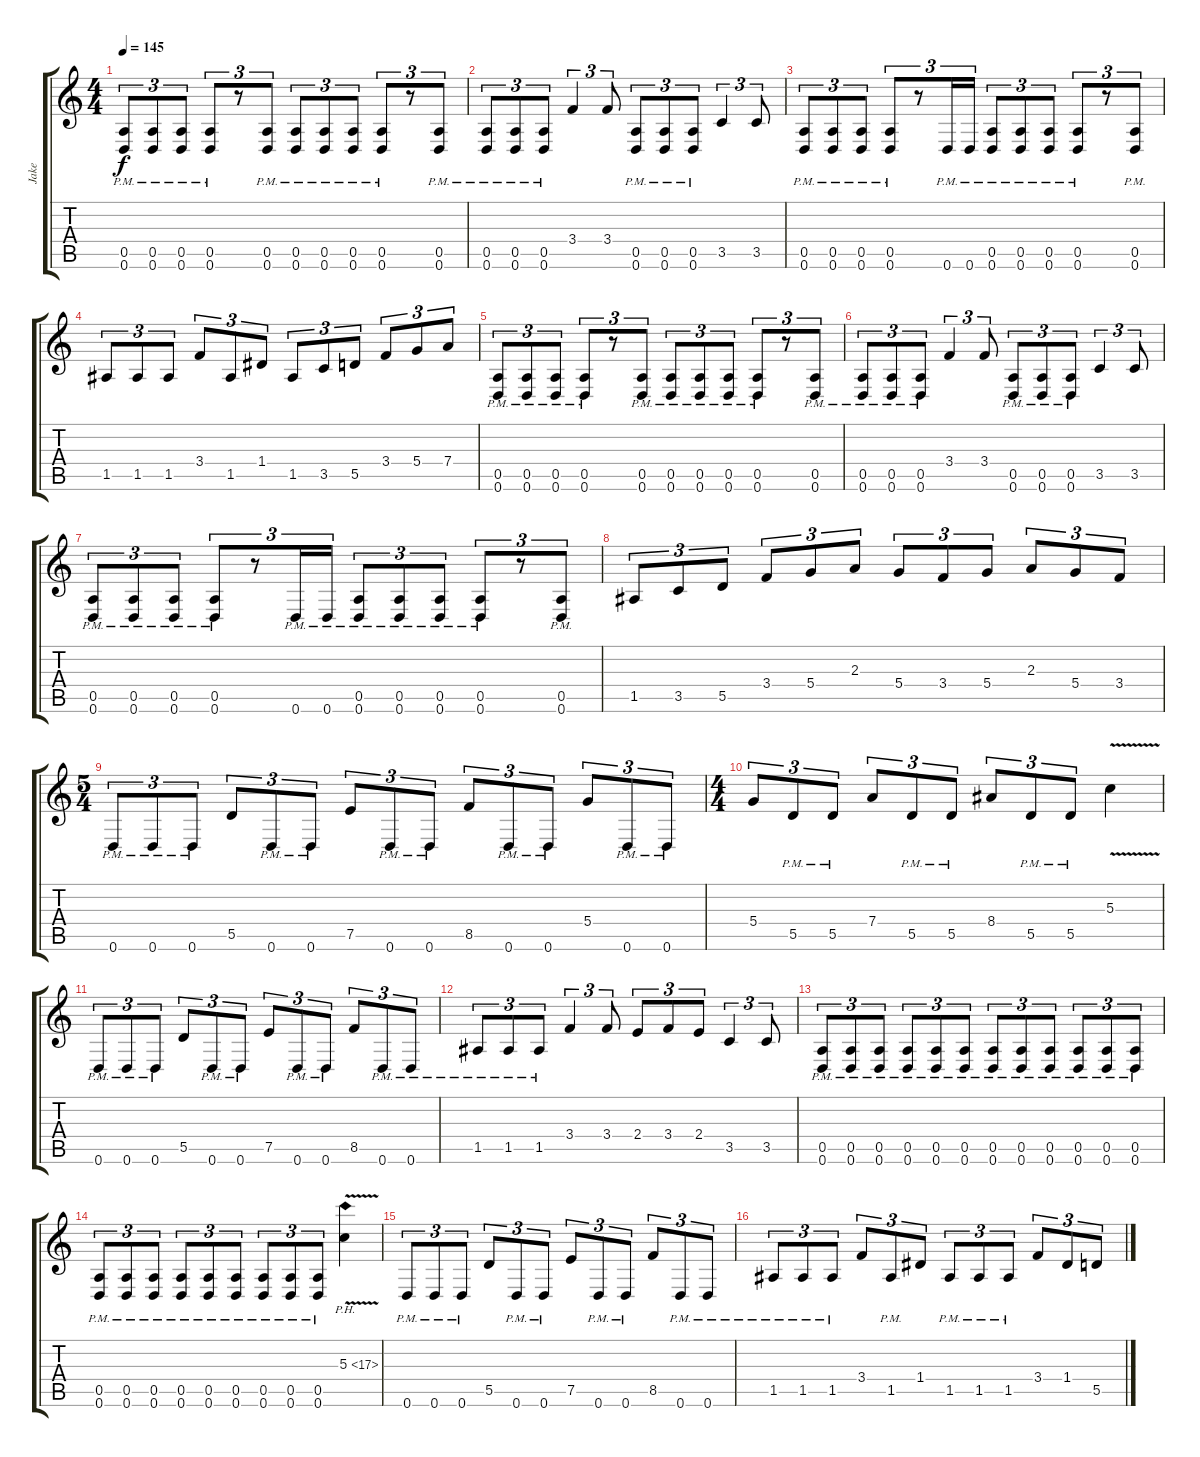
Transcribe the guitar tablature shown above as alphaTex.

\track ("Jake" "Jake") {instrument distortionguitar}
\staff {score tabs}
\tuning (E4 B3 G3 D3 A2 D2) {hide}
\ts (4 4)
\tempo 145
\clef g2
\ks c
(0.5{pm} 0.6{pm}).8{tu (3 2) dy f} (0.5{pm} 0.6{pm}).8{tu (3 2)} (0.5{pm} 0.6{pm}).8{tu (3 2)} (0.5{pm} 0.6{pm}).8{tu (3 2)} r.8{tu (3 2)} (0.5{pm} 0.6{pm}).8{tu (3 2)} (0.5{pm} 0.6{pm}).8{tu (3 2)} (0.5{pm} 0.6{pm}).8{tu (3 2)} (0.5{pm} 0.6{pm}).8{tu (3 2)} (0.5{pm} 0.6{pm}).8{tu (3 2)} r.8{tu (3 2)} (0.5{pm} 0.6{pm}).8{tu (3 2)} |
(0.5{pm} 0.6{pm}).8{tu (3 2)} (0.5{pm} 0.6{pm}).8{tu (3 2)} (0.5{pm} 0.6{pm}).8{tu (3 2)} 3.4.4{tu (3 2)} 3.4.8{tu (3 2)} (0.5{pm} 0.6{pm}).8{tu (3 2)} (0.5{pm} 0.6{pm}).8{tu (3 2)} (0.5{pm} 0.6{pm}).8{tu (3 2)} 3.5.4{tu (3 2)} 3.5.8{tu (3 2)} |
(0.5{pm} 0.6{pm}).8{tu (3 2)} (0.5{pm} 0.6{pm}).8{tu (3 2)} (0.5{pm} 0.6{pm}).8{tu (3 2)} (0.5{pm} 0.6{pm}).8{tu (3 2)} r.8{tu (3 2)} 0.6{pm}.16{tu (3 2)} 0.6{pm}.16{tu (3 2)} (0.5{pm} 0.6{pm}).8{tu (3 2)} (0.5{pm} 0.6{pm}).8{tu (3 2)} (0.5{pm} 0.6{pm}).8{tu (3 2)} (0.5{pm} 0.6{pm}).8{tu (3 2)} r.8{tu (3 2)} (0.5{pm} 0.6{pm}).8{tu (3 2)} |
1.5.8{tu (3 2)} 1.5.8{tu (3 2)} 1.5.8{tu (3 2)} 3.4.8{tu (3 2)} 1.5.8{tu (3 2)} 1.4.8{tu (3 2)} 1.5.8{tu (3 2)} 3.5.8{tu (3 2)} 5.5.8{tu (3 2)} 3.4.8{tu (3 2)} 5.4.8{tu (3 2)} 7.4.8{tu (3 2)} |
(0.5{pm} 0.6{pm}).8{tu (3 2)} (0.5{pm} 0.6{pm}).8{tu (3 2)} (0.5{pm} 0.6{pm}).8{tu (3 2)} (0.5{pm} 0.6{pm}).8{tu (3 2)} r.8{tu (3 2)} (0.5{pm} 0.6{pm}).8{tu (3 2)} (0.5{pm} 0.6{pm}).8{tu (3 2)} (0.5{pm} 0.6{pm}).8{tu (3 2)} (0.5{pm} 0.6{pm}).8{tu (3 2)} (0.5{pm} 0.6{pm}).8{tu (3 2)} r.8{tu (3 2)} (0.5{pm} 0.6{pm}).8{tu (3 2)} |
(0.5{pm} 0.6{pm}).8{tu (3 2)} (0.5{pm} 0.6{pm}).8{tu (3 2)} (0.5{pm} 0.6{pm}).8{tu (3 2)} 3.4.4{tu (3 2)} 3.4.8{tu (3 2)} (0.5{pm} 0.6{pm}).8{tu (3 2)} (0.5{pm} 0.6{pm}).8{tu (3 2)} (0.5{pm} 0.6{pm}).8{tu (3 2)} 3.5.4{tu (3 2)} 3.5.8{tu (3 2)} |
(0.5{pm} 0.6{pm}).8{tu (3 2)} (0.5{pm} 0.6{pm}).8{tu (3 2)} (0.5{pm} 0.6{pm}).8{tu (3 2)} (0.5{pm} 0.6{pm}).8{tu (3 2)} r.8{tu (3 2)} 0.6{pm}.16{tu (3 2)} 0.6{pm}.16{tu (3 2)} (0.5{pm} 0.6{pm}).8{tu (3 2)} (0.5{pm} 0.6{pm}).8{tu (3 2)} (0.5{pm} 0.6{pm}).8{tu (3 2)} (0.5{pm} 0.6{pm}).8{tu (3 2)} r.8{tu (3 2)} (0.5{pm} 0.6{pm}).8{tu (3 2)} |
1.5.8{tu (3 2)} 3.5.8{tu (3 2)} 5.5.8{tu (3 2)} 3.4.8{tu (3 2)} 5.4.8{tu (3 2)} 2.3.8{tu (3 2)} 5.4.8{tu (3 2)} 3.4.8{tu (3 2)} 5.4.8{tu (3 2)} 2.3.8{tu (3 2)} 5.4.8{tu (3 2)} 3.4.8{tu (3 2)} |
\ts (5 4)
0.6{pm}.8{tu (3 2)} 0.6{pm}.8{tu (3 2)} 0.6{pm}.8{tu (3 2)} 5.5.8{tu (3 2)} 0.6{pm}.8{tu (3 2)} 0.6{pm}.8{tu (3 2)} 7.5.8{tu (3 2)} 0.6{pm}.8{tu (3 2)} 0.6{pm}.8{tu (3 2)} 8.5.8{tu (3 2)} 0.6{pm}.8{tu (3 2)} 0.6{pm}.8{tu (3 2)} 5.4.8{tu (3 2)} 0.6{pm}.8{tu (3 2)} 0.6{pm}.8{tu (3 2)} |
\ts (4 4)
5.4.8{tu (3 2)} 5.5{pm}.8{tu (3 2)} 5.5{pm}.8{tu (3 2)} 7.4.8{tu (3 2)} 5.5{pm}.8{tu (3 2)} 5.5{pm}.8{tu (3 2)} 8.4.8{tu (3 2)} 5.5{pm}.8{tu (3 2)} 5.5{pm}.8{tu (3 2)} 5.3{v}.4 |
0.6{pm}.8{tu (3 2)} 0.6{pm}.8{tu (3 2)} 0.6{pm}.8{tu (3 2)} 5.5.8{tu (3 2)} 0.6{pm}.8{tu (3 2)} 0.6{pm}.8{tu (3 2)} 7.5.8{tu (3 2)} 0.6{pm}.8{tu (3 2)} 0.6{pm}.8{tu (3 2)} 8.5.8{tu (3 2)} 0.6{pm}.8{tu (3 2)} 0.6{pm}.8{tu (3 2)} |
1.5{pm}.8{tu (3 2)} 1.5{pm}.8{tu (3 2)} 1.5{pm}.8{tu (3 2)} 3.4.4{tu (3 2)} 3.4.8{tu (3 2)} 2.4.8{tu (3 2)} 3.4.8{tu (3 2)} 2.4.8{tu (3 2)} 3.5.4{tu (3 2)} 3.5.8{tu (3 2)} |
(0.5{pm} 0.6{pm}).8{tu (3 2)} (0.5{pm} 0.6{pm}).8{tu (3 2)} (0.5{pm} 0.6{pm}).8{tu (3 2)} (0.5{pm} 0.6{pm}).8{tu (3 2)} (0.5{pm} 0.6{pm}).8{tu (3 2)} (0.5{pm} 0.6{pm}).8{tu (3 2)} (0.5{pm} 0.6{pm}).8{tu (3 2)} (0.5{pm} 0.6{pm}).8{tu (3 2)} (0.5{pm} 0.6{pm}).8{tu (3 2)} (0.5{pm} 0.6{pm}).8{tu (3 2)} (0.5{pm} 0.6{pm}).8{tu (3 2)} (0.5{pm} 0.6{pm}).8{tu (3 2)} |
(0.5{pm} 0.6{pm}).8{tu (3 2)} (0.5{pm} 0.6{pm}).8{tu (3 2)} (0.5{pm} 0.6{pm}).8{tu (3 2)} (0.5{pm} 0.6{pm}).8{tu (3 2)} (0.5{pm} 0.6{pm}).8{tu (3 2)} (0.5{pm} 0.6{pm}).8{tu (3 2)} (0.5{pm} 0.6{pm}).8{tu (3 2)} (0.5{pm} 0.6{pm}).8{tu (3 2)} (0.5{pm} 0.6{pm}).8{tu (3 2)} 5.3{ph 12 v}.4 |
0.6{pm}.8{tu (3 2)} 0.6{pm}.8{tu (3 2)} 0.6{pm}.8{tu (3 2)} 5.5.8{tu (3 2)} 0.6{pm}.8{tu (3 2)} 0.6{pm}.8{tu (3 2)} 7.5.8{tu (3 2)} 0.6{pm}.8{tu (3 2)} 0.6{pm}.8{tu (3 2)} 8.5.8{tu (3 2)} 0.6{pm}.8{tu (3 2)} 0.6{pm}.8{tu (3 2)} |
1.5{pm}.8{tu (3 2)} 1.5{pm}.8{tu (3 2)} 1.5{pm}.8{tu (3 2)} 3.4.8{tu (3 2)} 1.5{pm}.8{tu (3 2)} 1.4.8{tu (3 2)} 1.5{pm}.8{tu (3 2)} 1.5{pm}.8{tu (3 2)} 1.5{pm}.8{tu (3 2)} 3.4.8{tu (3 2)} 1.4.8{tu (3 2)} 5.5.8{tu (3 2)}
